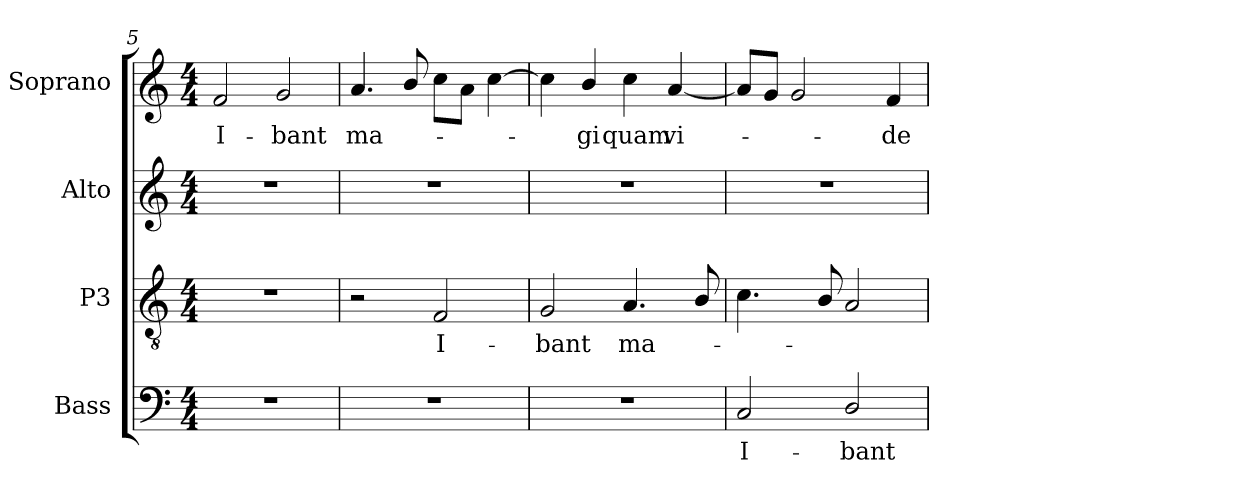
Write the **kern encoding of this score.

**kern	**text	**kern	**text	**kern	**kern	**text
*part4	*part4	*part3	*part3	*part2	*part1	*part1
*staff4	*staff4	*staff3	*staff3	*staff2	*staff1	*staff1
*I"Bass	*	*I"P3	*	*I"Alto	*I"Soprano	*
*I'B.	*	*	*	*I'A.	*I'S.	*
!!LO:LB:g=z
*clefF4	*	*clefGv2	*	*clefG2	*clefG2	*
*	*	*ITrd7c12	*	*	*	*
*k[]	*	*k[]	*	*k[]	*k[]	*
*C:	*	*C:	*	*C:	*C:	*
*M4/4	*	*M4/4	*	*M4/4	*M4/4	*
=5	=5	=5	=5	=5	=5	=5
!	!	!	!	!	!	!LO:LY:b:color=#000000
1r	.	1r	.	1r	2fi/	I-
!	!	!	!	!	!	!LO:LY:b:color=#000000
.	.	.	.	.	2gi/	-bant
=6	=6	=6	=6	=6	=6	=6
!	!	!	!	!	!	!LO:LY:b:color=#000000
1r	.	2r	.	1r	4.ai/	ma-
.	.	.	.	.	8bi/	.
!	!	!	!LO:LY:b:color=#000000	!	!	!
.	.	2FFi/	I-	.	8cci\L	.
.	.	.	.	.	8ai\J	.
.	.	.	.	.	[4cci\	.
=7	=7	=7	=7	=7	=7	=7
!	!	!	!LO:LY:b:color=#000000	!	!	!
1r	.	2GGi/	-bant	1r	4cci\]	.
!	!	!	!	!	!	!LO:LY:b:color=#000000
.	.	.	.	.	4bi/	-gi
!	!	!	!LO:LY:b:color=#000000	!	!	!
!	!	!	!	!	!	!LO:LY:b:color=#000000
.	.	4.AAi/	ma-	.	4cci\	quam
!	!	!	!	!	!	!LO:LY:b:color=#000000
.	.	.	.	.	[4ai/	vi-
.	.	8BBi/	.	.	.	.
=8	=8	=8	=8	=8	=8	=8
!	!LO:LY:b:color=#000000	!	!	!	!	!
2Ci/	I-	4.Ci\	.	1r	8ai/L]	.
.	.	.	.	.	8gi/J	.
.	.	.	.	.	2gi/	.
.	.	8BBi/	.	.	.	.
!	!LO:LY:b:color=#000000	!	!	!	!	!
2Di/	-bant	2AAi/	.	.	.	.
!	!	!	!	!	!	!LO:LY:b:color=#000000
.	.	.	.	.	4fi/	-de-
=	=	=	=	=	=	=
*-	*-	*-	*-	*-	*-	*-
